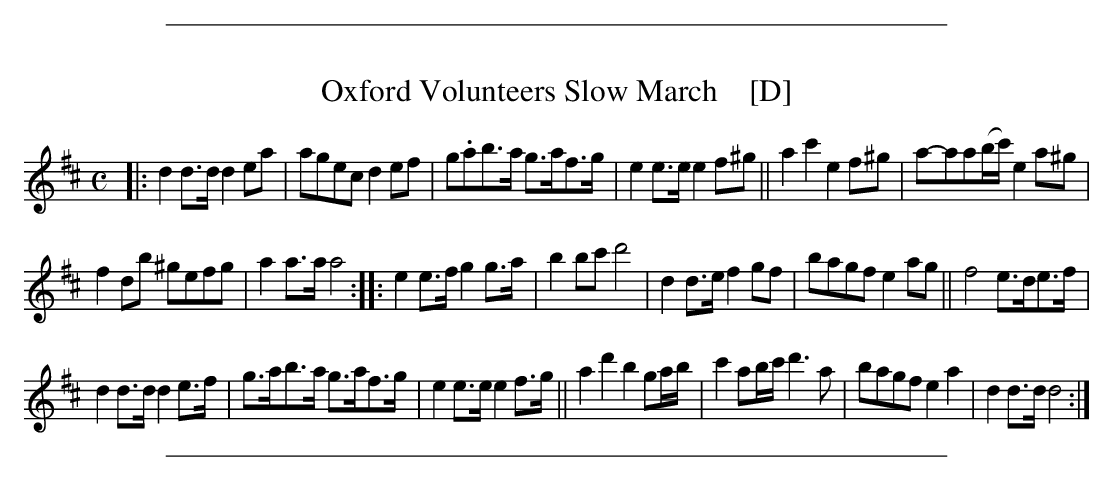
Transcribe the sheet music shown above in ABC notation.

X:1
T: Oxford Volunteers Slow March    [D]
M: C
L: 1/8
K: D
|:\
d2d>d d2ea | agec d2ef | g.ab>a g>af>g | e2e>e e2f^g || a2c'2 e2f^g | a-aa(b/c'/) e2a^g |
f2db ^gefg | a2a>a a4 :: e2e>f g2g>a | b2bc' d'4 | d2d>e f2gf | bagf e2ag || f4 e>de>f |
d2d>d d2e>f | g>ab>a g>af>g | e2e>e e2f>g || a2d'2 b2 ga/b/ | c'2ab/c'/ d'3a | bagf e2a2 | d2d>d d4 :|
